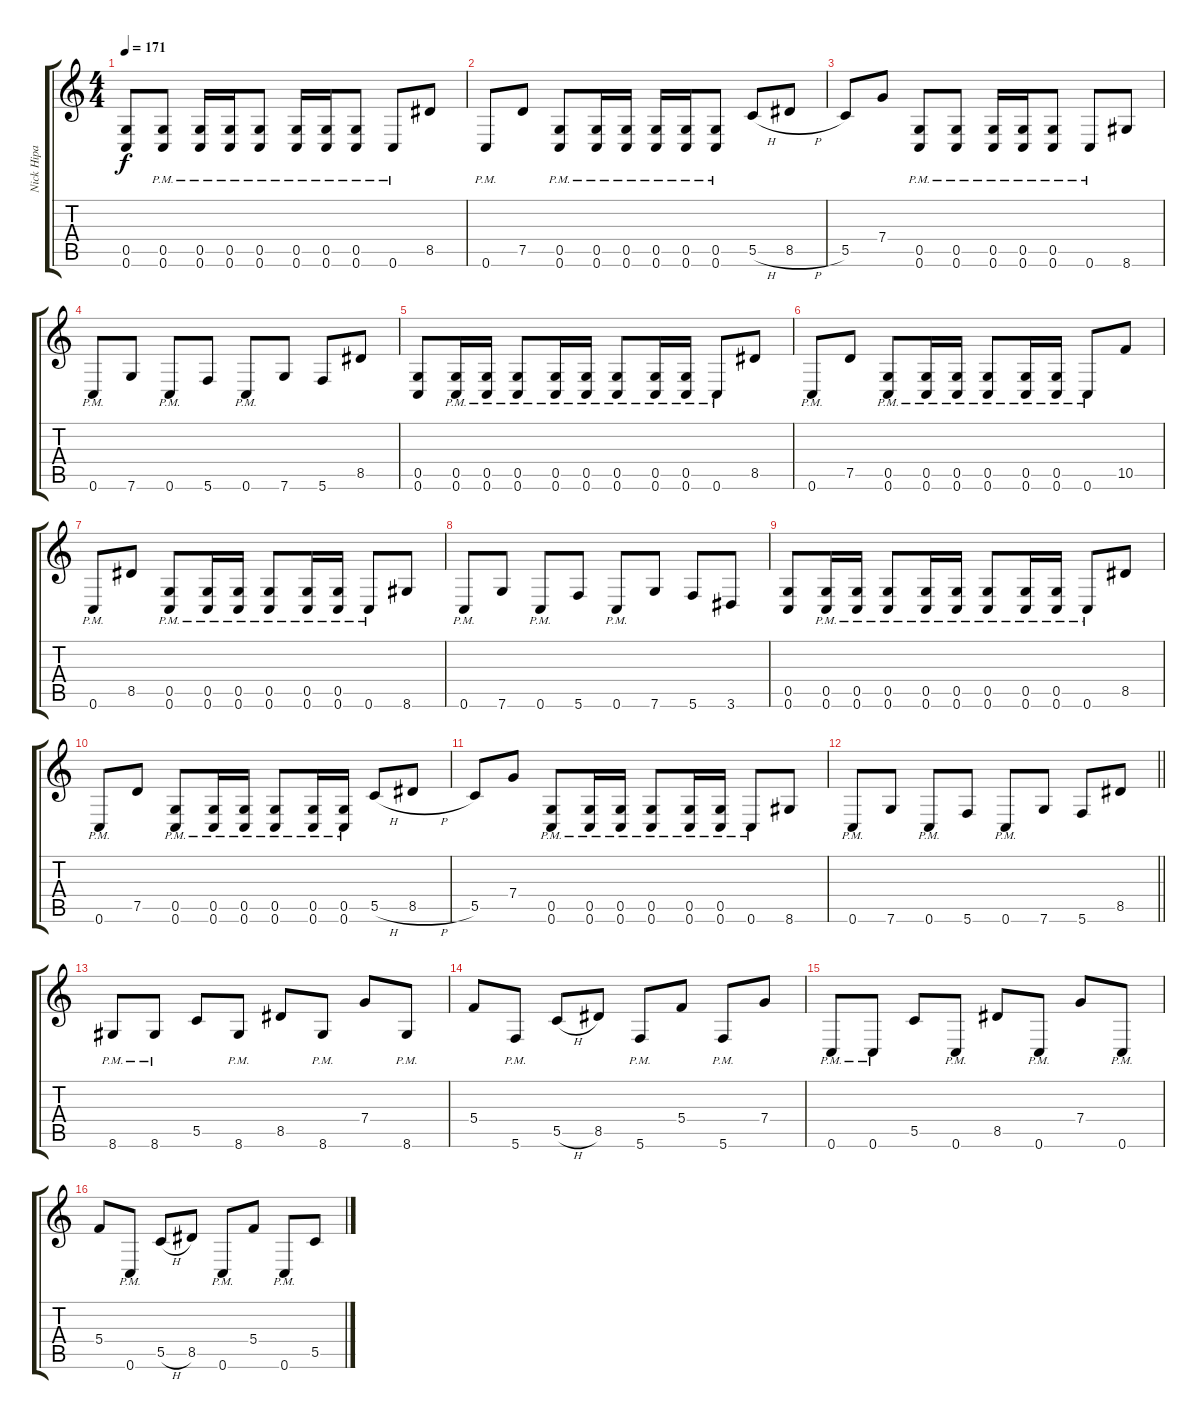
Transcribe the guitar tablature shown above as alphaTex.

\track ("Nick Hipa" "Nick Hipa") {instrument distortionguitar}
\staff {score tabs}
\tuning (D4 A3 F3 C3 G2 C2) {hide}
\ts (4 4)
\tempo 171
\clef g2
\ks c
(0.5 0.6).8{dy f} (0.5{pm} 0.6{pm}).8 (0.5{pm} 0.6{pm}).16 (0.5{pm} 0.6{pm}).16 (0.5{pm} 0.6{pm}).8 (0.5{pm} 0.6{pm}).16 (0.5{pm} 0.6{pm}).16 (0.5{pm} 0.6{pm}).8 0.6{pm}.8 8.5.8 |
0.6{pm}.8 7.5.8 (0.5{pm} 0.6{pm}).8 (0.5{pm} 0.6{pm}).16 (0.5{pm} 0.6{pm}).16 (0.5{pm} 0.6{pm}).16 (0.5{pm} 0.6{pm}).16 (0.5{pm} 0.6{pm}).8 5.5{h}.8 8.5{h}.8 |
5.5.8 7.4.8 (0.5{pm} 0.6{pm}).8 (0.5{pm} 0.6{pm}).8 (0.5{pm} 0.6{pm}).16 (0.5{pm} 0.6{pm}).16 (0.5{pm} 0.6{pm}).8 0.6{pm}.8 8.6.8 |
0.6{pm}.8 7.6.8 0.6{pm}.8 5.6.8 0.6{pm}.8 7.6.8 5.6.8 8.5.8 |
(0.5 0.6).8 (0.5{pm} 0.6{pm}).16 (0.5{pm} 0.6{pm}).16 (0.5{pm} 0.6{pm}).8 (0.5{pm} 0.6{pm}).16 (0.5{pm} 0.6{pm}).16 (0.5{pm} 0.6{pm}).8 (0.5{pm} 0.6{pm}).16 (0.5{pm} 0.6{pm}).16 0.6{pm}.8 8.5.8 |
0.6{pm}.8 7.5.8 (0.5{pm} 0.6{pm}).8 (0.5{pm} 0.6{pm}).16 (0.5{pm} 0.6{pm}).16 (0.5{pm} 0.6{pm}).8 (0.5{pm} 0.6{pm}).16 (0.5{pm} 0.6{pm}).16 0.6{pm}.8 10.5.8 |
0.6{pm}.8 8.5.8 (0.5{pm} 0.6{pm}).8 (0.5{pm} 0.6{pm}).16 (0.5{pm} 0.6{pm}).16 (0.5{pm} 0.6{pm}).8 (0.5{pm} 0.6{pm}).16 (0.5{pm} 0.6{pm}).16 0.6{pm}.8 8.6.8 |
0.6{pm}.8 7.6.8 0.6{pm}.8 5.6.8 0.6{pm}.8 7.6.8 5.6.8 3.6.8 |
(0.5 0.6).8 (0.5{pm} 0.6{pm}).16 (0.5{pm} 0.6{pm}).16 (0.5{pm} 0.6{pm}).8 (0.5{pm} 0.6{pm}).16 (0.5{pm} 0.6{pm}).16 (0.5{pm} 0.6{pm}).8 (0.5{pm} 0.6{pm}).16 (0.5{pm} 0.6{pm}).16 0.6{pm}.8 8.5.8 |
0.6{pm}.8 7.5.8 (0.5{pm} 0.6{pm}).8 (0.5{pm} 0.6{pm}).16 (0.5{pm} 0.6{pm}).16 (0.5{pm} 0.6{pm}).8 (0.5{pm} 0.6{pm}).16 (0.5{pm} 0.6{pm}).16 5.5{h}.8 8.5{h}.8 |
5.5.8 7.4.8 (0.5{pm} 0.6{pm}).8 (0.5{pm} 0.6{pm}).16 (0.5{pm} 0.6{pm}).16 (0.5{pm} 0.6{pm}).8 (0.5{pm} 0.6{pm}).16 (0.5{pm} 0.6{pm}).16 0.6{pm}.8 8.6.8 |
\barLineRight lightlight
0.6{pm}.8 7.6.8 0.6{pm}.8 5.6.8 0.6{pm}.8 7.6.8 5.6.8 8.5.8 |
\section ("" "")
8.6{pm}.8 8.6{pm}.8 5.5.8 8.6{pm}.8 8.5.8 8.6{pm}.8 7.4.8 8.6{pm}.8 |
5.4.8 5.6{pm}.8 5.5{h}.8 8.5.8 5.6{pm}.8 5.4.8 5.6{pm}.8 7.4.8 |
0.6{pm}.8 0.6{pm}.8 5.5.8 0.6{pm}.8 8.5.8 0.6{pm}.8 7.4.8 0.6{pm}.8 |
5.4.8 0.6{pm}.8 5.5{h}.8 8.5.8 0.6{pm}.8 5.4.8 0.6{pm}.8 5.5.8
